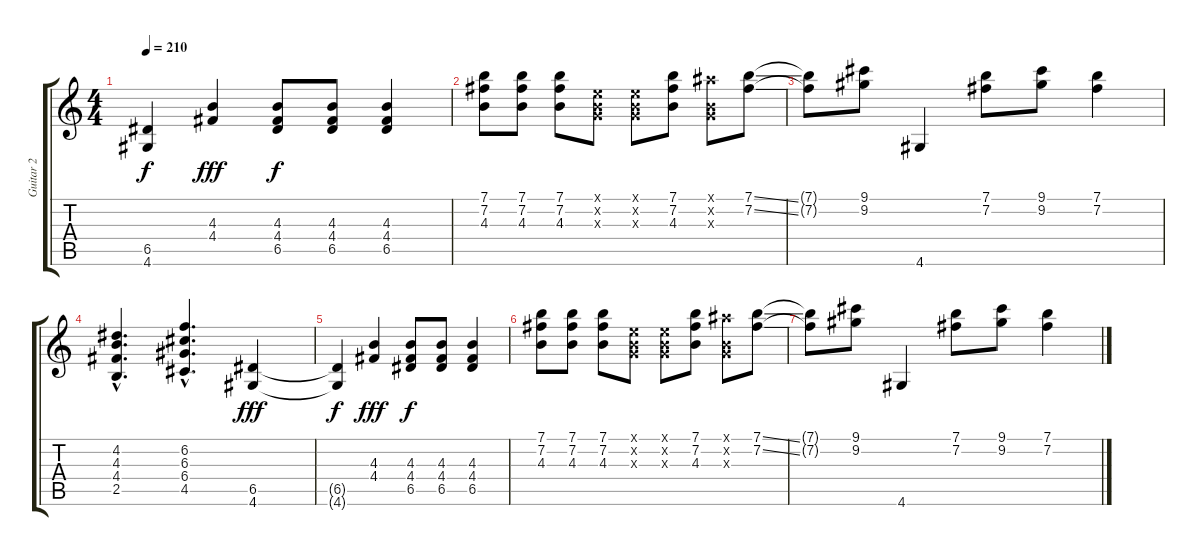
\track ("Guitar 2" "Guitar 2") {instrument distortionguitar}
\staff {score tabs}
\tuning (E4 B3 G3 D3 A2 E2) {hide}
\ts (4 4)
\tempo 210
\clef g2
\ks c
(6.5{t} 4.6{t}).4{dy f} (4.3 4.4).4{dy fff} (4.3 4.4 6.5).8{dy f} (4.3 4.4 6.5).8 (4.3 4.4 6.5).4 |
(7.1 7.2 4.3).8 (7.1 7.2 4.3).8 (7.1 7.2 4.3).8 (0.1{x} 0.2{x} 0.3{x}).8 (0.1{x} 0.2{x} 0.3{x}).8 (7.1 7.2 4.3).8 (6.1{x} 0.2{x} 0.3{x}).8 (7.1{ss} 7.2{ss}).8 |
(7.1{t} 7.2{t}).8 (9.1 9.2).8 4.6.4 (7.1 7.2).8 (9.1 9.2).8 (7.1 7.2).4 |
(4.2{hac} 4.3{hac} 4.4{hac} 2.5{hac}).4{d} (6.2{hac} 6.3{hac} 6.4{hac} 4.5{hac}).4{d} (6.5 4.6).4{dy fff} |
(6.5{t} 4.6{t}).4{dy f} (4.3 4.4).4{dy fff} (4.3 4.4 6.5).8{dy f} (4.3 4.4 6.5).8 (4.3 4.4 6.5).4 |
(7.1 7.2 4.3).8 (7.1 7.2 4.3).8 (7.1 7.2 4.3).8 (0.1{x} 0.2{x} 0.3{x}).8 (0.1{x} 0.2{x} 0.3{x}).8 (7.1 7.2 4.3).8 (6.1{x} 0.2{x} 0.3{x}).8 (7.1{ss} 7.2{ss}).8 |
(7.1{t} 7.2{t}).8 (9.1 9.2).8 4.6.4 (7.1 7.2).8 (9.1 9.2).8 (7.1 7.2).4
